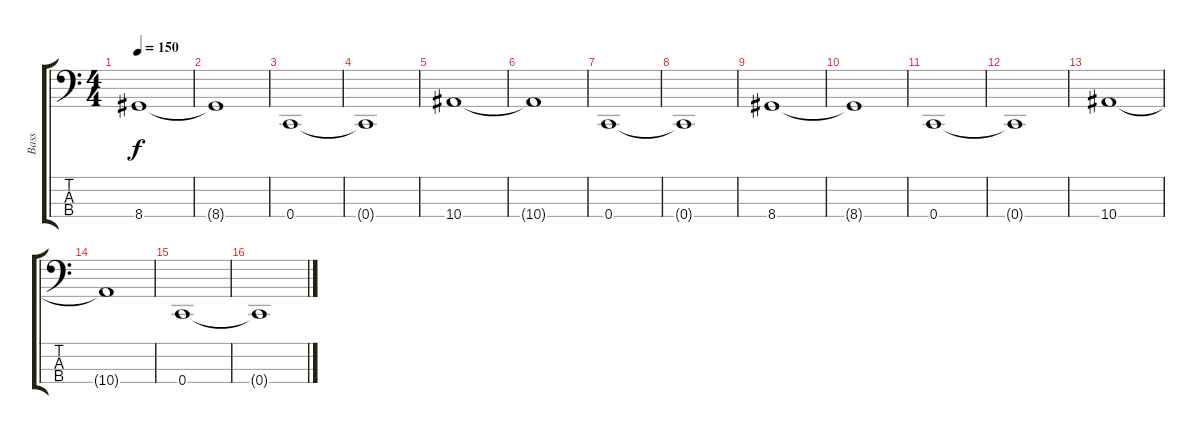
\track ("Bass" "Bass") {instrument electricbassfinger}
\staff {score tabs}
\tuning (F2 C2 G1 C1) {hide}
\ts (4 4)
\tempo 150
\clef f4
\ks c
8.4.1{dy f} |
8.4{t}.1 |
0.4.1 |
0.4{t}.1 |
10.4.1 |
10.4{t}.1 |
0.4.1{volume 8} |
0.4{t}.1 |
8.4.1 |
8.4{t}.1 |
0.4.1{volume 6} |
0.4{t}.1 |
10.4.1 |
10.4{t}.1 |
0.4.1{volume 4} |
0.4{t}.1
